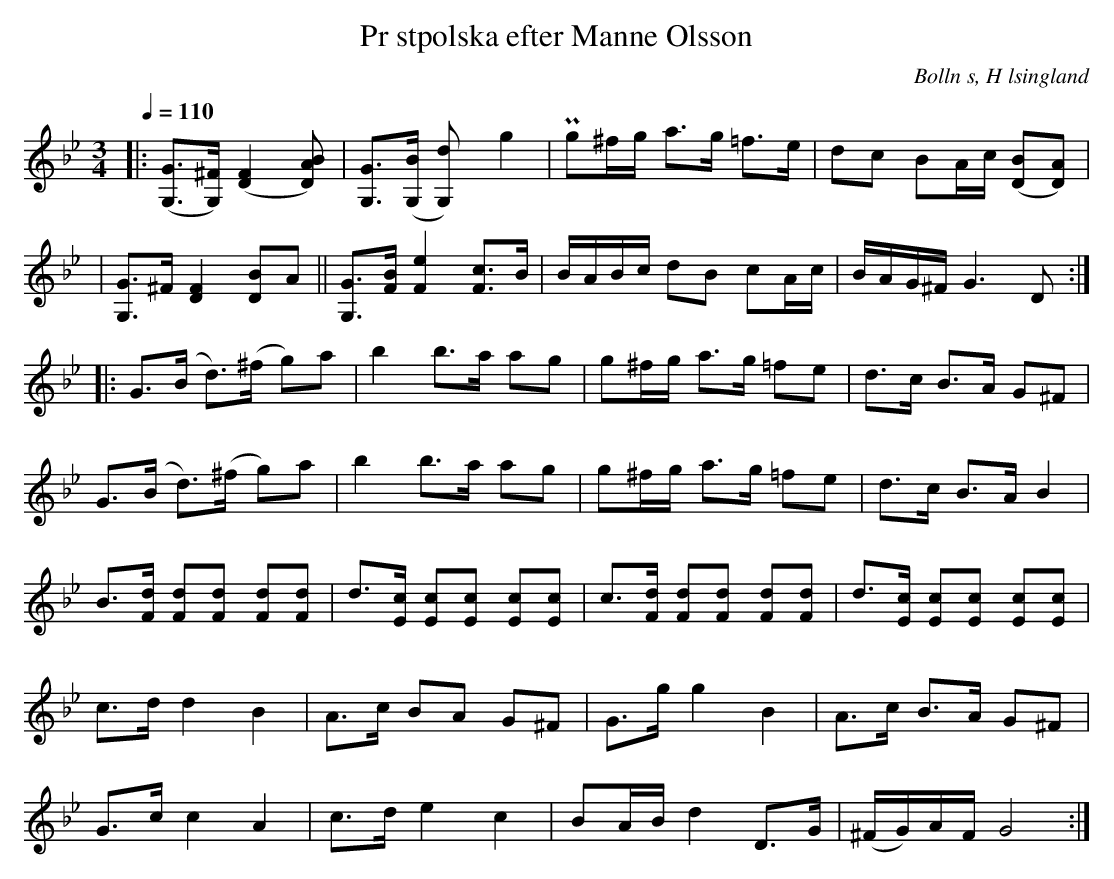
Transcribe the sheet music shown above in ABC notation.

X:1
T:Pr stpolska efter Manne Olsson
O:Bolln s, H lsingland
M:3/4
L:1/8
Q:1/4=110
K:Gm
|:[G (G,]>[^F G,)] [F2 (D2] [D) BA]| [G G,]>([B G,]   [d2 G,]) g2| Pg^f/g/ a>g =f>e | dc   BA/c/ [B (D][D) A]|
|[G G,]>^F [F2 D2] [D B]A|| [G G,]>[F B]     [F2 e2]       [F c]>B|B/A/B/c/  dB cA/c/  | B/A/G/^F/ G3 D  ::
G>(B   d>)(^f   g)a        | b2     b>a      ag         | g^f/g/ a>g =fe | d>c         B>A G^F  |
G>(B   d>)(^f   g)a        | b2     b>a      ag         | g^f/g/ a>g =fe | d>c         B>A B2   |
B>[Fd] [Fd][Fd] [Fd][Fd] | d>[Ec] [Ec][Ec] [Ec][Ec] | \
c>[Fd] [Fd][Fd] [Fd][Fd] | d>[Ec] [Ec][Ec] [Ec][Ec] |
c>d    d2       B2           | A>c    BA       G^F       | G>g    g2 B2     | A>c         B>A G^F  |
G>c    c2       A2           | c>d    e2       c2        | BA/B/  d2 D>G   | (^F/G/)A/F/ G4      :|
